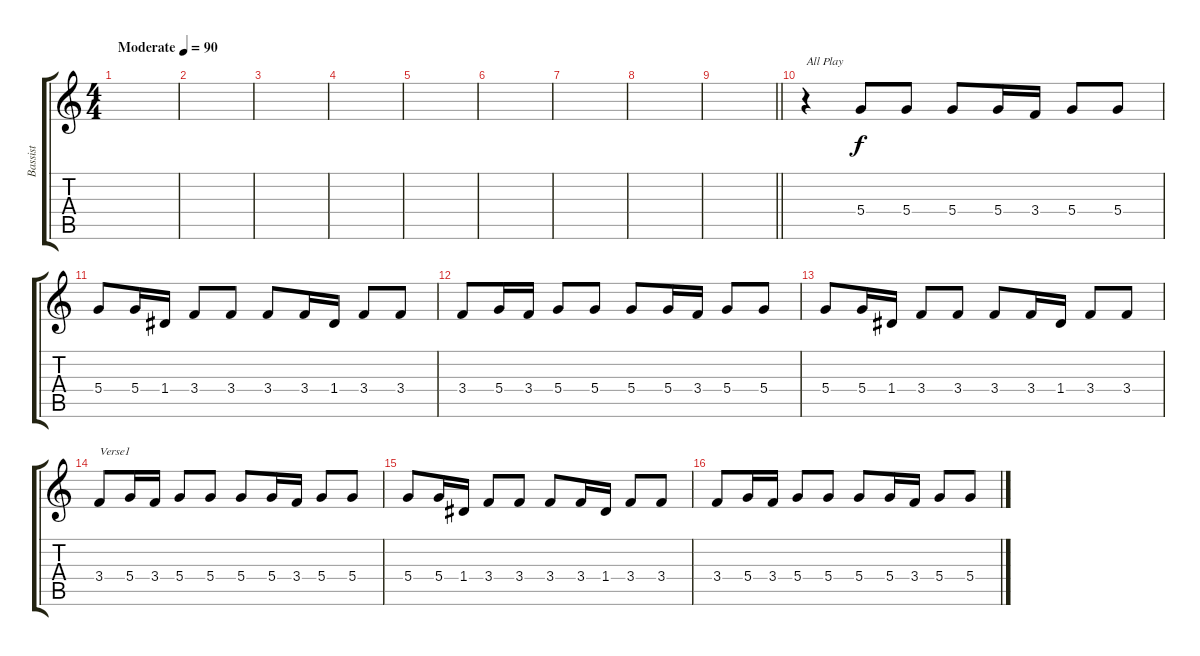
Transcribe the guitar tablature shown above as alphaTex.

\track ("Bassist" "Bassist") {instrument electricbasspick}
\staff {score tabs}
\tuning (E4 B3 G3 D3 A2 E2) {hide}
\ts (4 4)
\tempo (90 "Moderate")
\clef g2
\ks c
|
|
|
|
|
|
|
|
\barLineRight lightlight
|
r.4{txt "All Play"} 5.4.8 5.4.8 5.4.8 5.4.16 3.4.16 5.4.8 5.4.8 |
5.4.8 5.4.16 1.4.16 3.4.8 3.4.8 3.4.8 3.4.16 1.4.16 3.4.8 3.4.8 |
3.4.8 5.4.16 3.4.16 5.4.8 5.4.8 5.4.8 5.4.16 3.4.16 5.4.8 5.4.8 |
5.4.8 5.4.16 1.4.16 3.4.8 3.4.8 3.4.8 3.4.16 1.4.16 3.4.8 3.4.8 |
3.4.8{txt "Verse1"} 5.4.16 3.4.16 5.4.8 5.4.8 5.4.8 5.4.16 3.4.16 5.4.8 5.4.8 |
5.4.8 5.4.16 1.4.16 3.4.8 3.4.8 3.4.8 3.4.16 1.4.16 3.4.8 3.4.8 |
3.4.8 5.4.16 3.4.16 5.4.8 5.4.8 5.4.8 5.4.16 3.4.16 5.4.8 5.4.8
